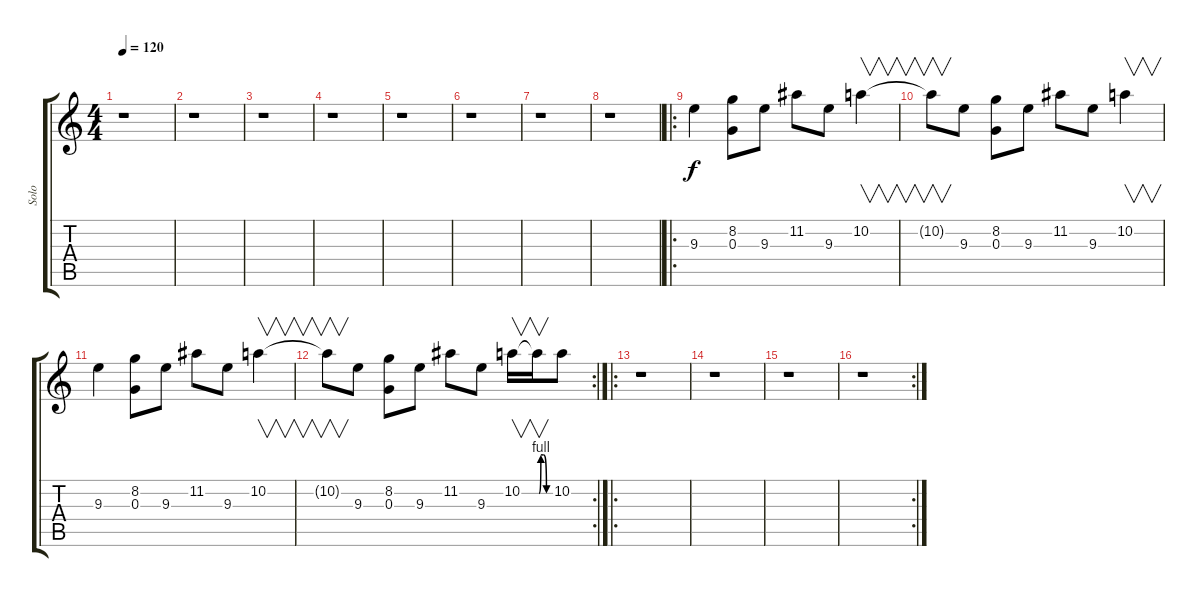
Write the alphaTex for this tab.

\track ("Solo" "Solo") {instrument distortionguitar}
\staff {score tabs}
\tuning (E4 B3 G3 D3 A2 E2) {hide}
\ts (4 4)
\tempo 120
\clef g2
\ks c
r.1{dy f instrument distortionguitar} |
r.1 |
r.1 |
r.1 |
r.1 |
r.1 |
r.1 |
r.1 |
\ro
9.3.4 (8.2 0.3).8 9.3.8 11.2.8 9.3.8 10.2.4{v} |
10.2{t}.8{v} 9.3.8 (8.2 0.3).8 9.3.8 11.2.8 9.3.8 10.2.4{v} |
9.3.4 (8.2 0.3).8 9.3.8 11.2.8 9.3.8 10.2.4{v} |
\rc 2
10.2{t}.8{v} 9.3.8 (8.2 0.3).8 9.3.8 11.2.8 9.3.8 10.2.16{v} 10.2{be (custom 0 0 10 4 25 4 40 0 60 0) t}.16{v} 10.2.8 |
\ro
r.1 |
r.1 |
r.1 |
\rc 2
r.1
